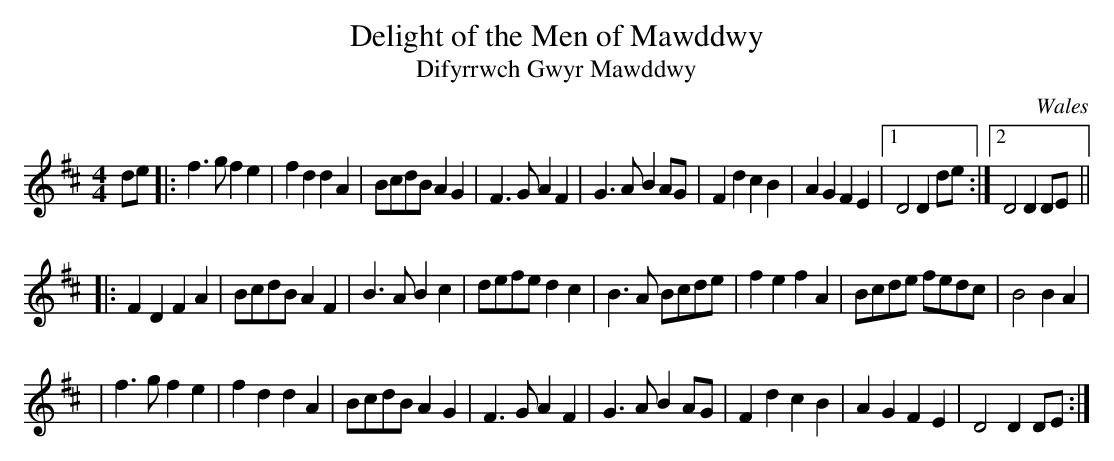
X:1
T:Delight of the Men of Mawddwy
T:Difyrrwch Gwyr Mawddwy
O:Wales
M:4/4
K:Dmaj
de \
|: f3g f2e2 | f2d2 d2A2 | BcdB A2G2 | F3G A2F2 \
| G3A B2AG | F2d2 c2B2 | A2G2 F2E2 |1 D4 D2de :|2 D4 D2DE ||
|: F2D2 F2A2 | BcdB A2F2 | B3A B2c2 | defe d2c2 \
| B3A Bcde | f2e2 f2A2 | Bcde fedc | B4 B2A2 |
| f3g f2e2 | f2d2 d2A2 | BcdB A2G2 | F3G A2F2 \
| G3A B2AG | F2d2 c2B2 | A2G2 F2E2 | D4 D2DE :|
